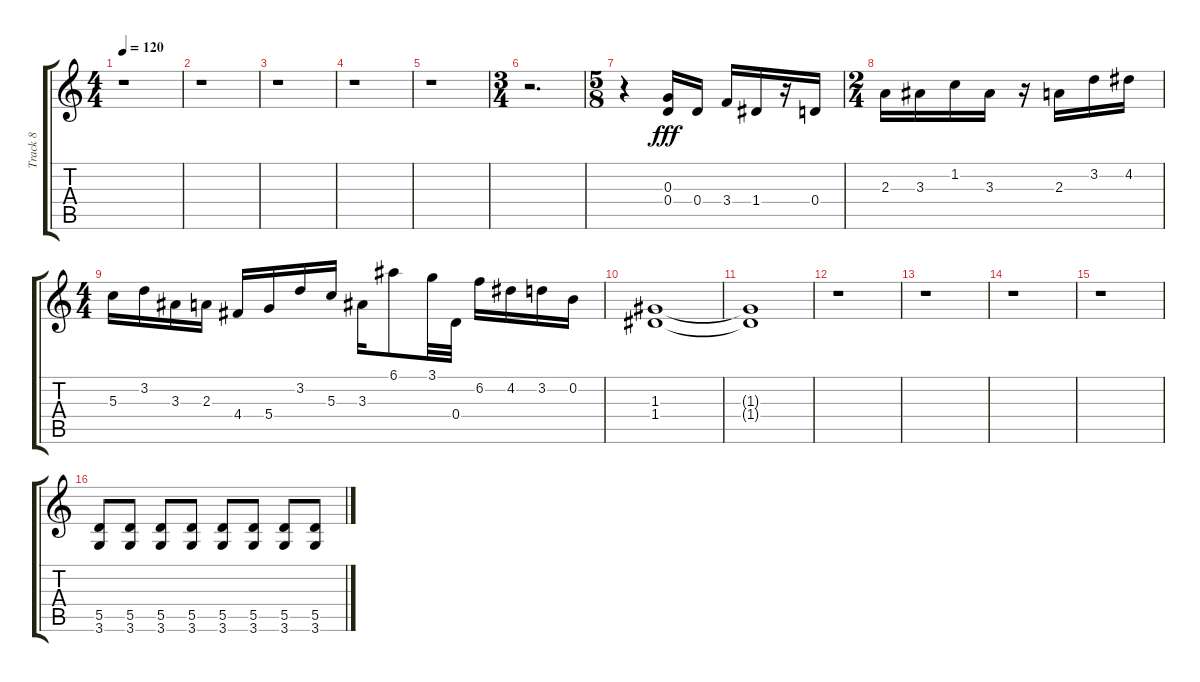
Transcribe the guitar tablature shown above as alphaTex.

\track ("Track 8" "Track 8") {instrument distortionguitar}
\staff {score tabs}
\tuning (E4 B3 G3 D3 A2 E2) {hide}
\ts (4 4)
\tempo 120
\clef g2
\ks c
r.1{dy fff} |
r.1 |
r.1 |
r.1 |
r.1 |
\ts (3 4)
r.2{d} |
\ts (5 8)
r.4 (0.3 0.4).16 0.4.16 3.4.16 1.4.16 r.16 0.4.16 |
\ts (2 4)
2.3.16 3.3.16 1.2.16 3.3.16 r.16 2.3.16 3.2.16 4.2.16 |
\ts (4 4)
5.3.16 3.2.16 3.3.16 2.3.16 4.4.16 5.4.16 3.2.16 5.3.16 3.3.16 6.1.8 3.1.32 0.4.32 6.2.16 4.2.16 3.2.16 0.2.16 |
(1.3 1.4).1 |
(1.3{t} 1.4{t}).1 |
r.1 |
r.1 |
r.1 |
r.1 |
(5.5 3.6).8 (5.5 3.6).8 (5.5 3.6).8 (5.5 3.6).8 (5.5 3.6).8 (5.5 3.6).8 (5.5 3.6).8 (5.5 3.6).8
